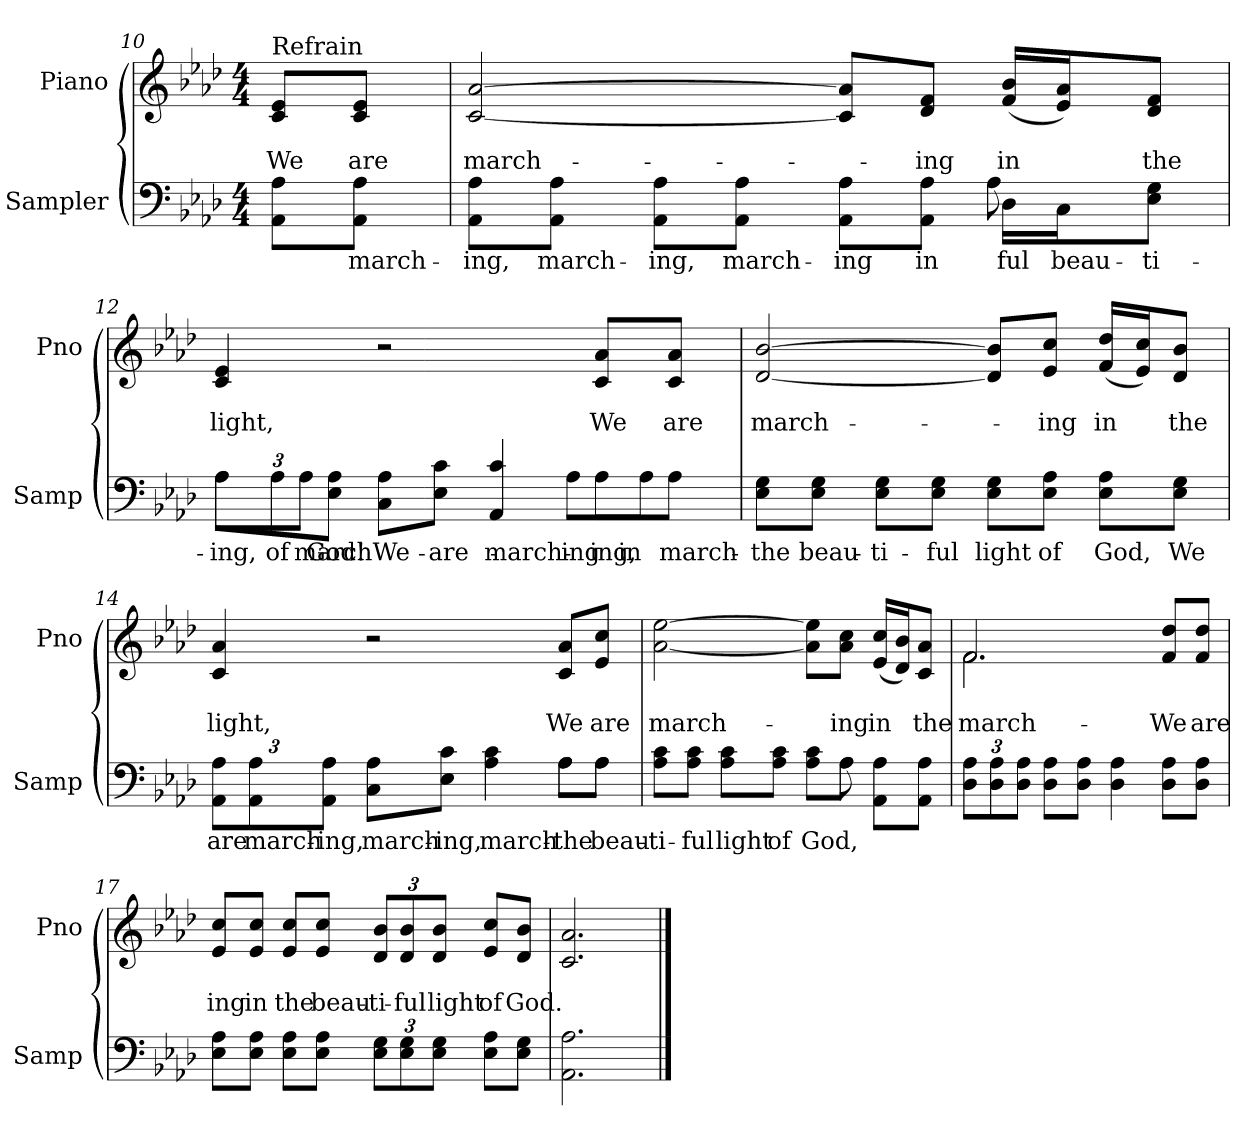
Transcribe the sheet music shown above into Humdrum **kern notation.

**kern	**text	**kern	**text	**text
*part2	*part2	*part1	*part1	*part1
*staff2	*staff2	*staff1	*staff1	*staff1
*I"Sampler	*	*I"Piano	*	*
*I'Samp	*	*I'Pno	*	*
*clefF4	*	*clefG2	*	*
*k[b-e-a-d-]	*	*k[b-e-a-d-]	*	*
*A-:	*	*A-:	*	*
*M4/4	*	*M4/4	*	*
=10	=10	=10	=10	=10
!	!	!LO:TX:t=Refrain	!	!
8AA-\ 8A-\L	.	8c/ 8e-/L	.	We
8AA-\ 8A-\J	march-	8c/ 8e-/J	.	are
=11	=11	=11	=11	=11
*^	*	*	*	*
8AA-\ 8A-\L	2.ryy	-ing,	[2c [2a-	.	march-
8AA-\ 8A-\J	.	march-	.	.	.
8AA-\ 8A-\L	.	-ing,	.	.	.
8AA-\ 8A-\J	.	march-	.	.	.
8AA-\ 8A-\L	.	-ing	8c]/ 8a-]/L	.	.
8AA-\ 8A-\J	.	in	8d-/ 8f/J	.	-ing
16D-\LL	8A-	-ful	(16f/ 16b-/LL	.	in
16C\J	.	beau-	16e-/ 16a-/J)	.	.
8E-\ 8G\J	8ryy	-ti-	8d-/ 8f/J	.	the
=12	=12	=12	=12	=12	=12
12A-\L	8A-\L	-ing,	4c 4e-	.	light,
12A-\	.	of	.	.	.
.	8A-\J	march-	.	.	.
12E-\ 12A-\J	.	God!	.	.	.
8C\ 8A-\L	24%11ryy	We	2r	.	.
8E-\ 8c\J	.	are	.	.	.
4AA- 4c	.	march-	.	.	.
.	8A-\L	-ing	.	.	.
8A-\L	.	-ing,	8c/ 8a-/L	.	We
.	8A-\J	in	.	.	.
8A-\J	.	march-	8c/ 8a-/J	.	are
.	24ryy	.	.	.	.
*v	*v	*	*	*	*
=13	=13	=13	=13	=13
8E-\ 8G\L	the	[2d- [2b-	.	march-
8E-\ 8G\J	beau-	.	.	.
8E-\ 8G\L	-ti-	.	.	.
8E-\ 8G\J	-ful	.	.	.
8E-\ 8G\L	light	8d-]/ 8b-]/L	.	.
8E-\ 8A-\J	of	8e-/ 8cc/J	.	-ing
8E-\ 8A-\L	God,	(16f/ 16dd-/LL	.	in
.	.	16e-/ 16cc/J)	.	.
8E-\ 8G\J	We	8d-/ 8b-/J	.	the
=14	=14	=14	=14	=14
*^	*	*	*	*
12AA-\ 12A-\L	2.ryy	are	4c 4a-	.	light,
12AA-\ 12A-\	.	march-	.	.	.
12AA-\ 12A-\J	.	-ing,	.	.	.
8C\ 8A-\L	.	march-	2r	.	.
8E-\ 8c\J	.	-ing,	.	.	.
4A- 4c	.	march-	.	.	.
8A-\L	8A-\L	the	8c/ 8a-/L	.	We
8A-\J	8A-\J	beau-	8e-/ 8cc/J	.	are
=15	=15	=15	=15	=15	=15
8A-\ 8c\L	8ryy	-ti-	[2a- [2ee-	.	march-
*v	*v	*	*	*	*
8A-\ 8c\J	-ful	.	.	.
8A-\ 8c\L	light	.	.	.
8A-\ 8c\J	of	.	.	.
8A-\ 8c\L	God,	8a-]\ 8ee-]\L	.	.
*^	*	*	*	*
8A-\J	8A-	.	8a-\ 8cc\J	.	-ing
8AA-\ 8A-\L	4ryy	.	(16e-/ 16cc/LL	.	in
.	.	.	16d-/ 16b-/J)	.	.
8AA-\ 8A-\J	.	.	8c/ 8a-/J	.	the
*v	*v	*	*	*	*
=16	=16	=16	=16	=16
*	*	*^	*	*
12D-\ 12A-\L	.	2.f/	2.f	.	march-
12D-\ 12A-\	.	.	.	.	.
12D-\ 12A-\J	.	.	.	.	.
8D-\ 8A-\L	.	.	.	.	.
8D-\ 8A-\J	.	.	.	.	.
4D- 4A-	.	.	.	.	.
8D-\ 8A-\L	.	8f/ 8dd-/L	4ryy	.	We
8D-\ 8A-\J	.	8f/ 8dd-/J	.	.	are
*	*	*v	*v	*	*
=17	=17	=17	=17	=17
8E-\ 8A-\L	.	8e-/ 8cc/L	.	-ing
8E-\ 8A-\J	.	8e-/ 8cc/J	.	in
8E-\ 8A-\L	.	8e-/ 8cc/L	.	the
8E-\ 8A-\J	.	8e-/ 8cc/J	.	beau-
12E-\ 12G\L	.	12d-/ 12b-/L	.	-ti-
12E-\ 12G\	.	12d-/ 12b-/	.	-ful
12E-\ 12G\J	.	12d-/ 12b-/J	.	light
8E-\ 8A-\L	.	8e-/ 8cc/L	.	of
8E-\ 8G\J	.	8d-/ 8b-/J	.	God.
=18	=18	=18	=18	=18
2.AA- 2.A-	.	2.c 2.a-	.	.
==	==	==	==	==
*-	*-	*-	*-	*-
